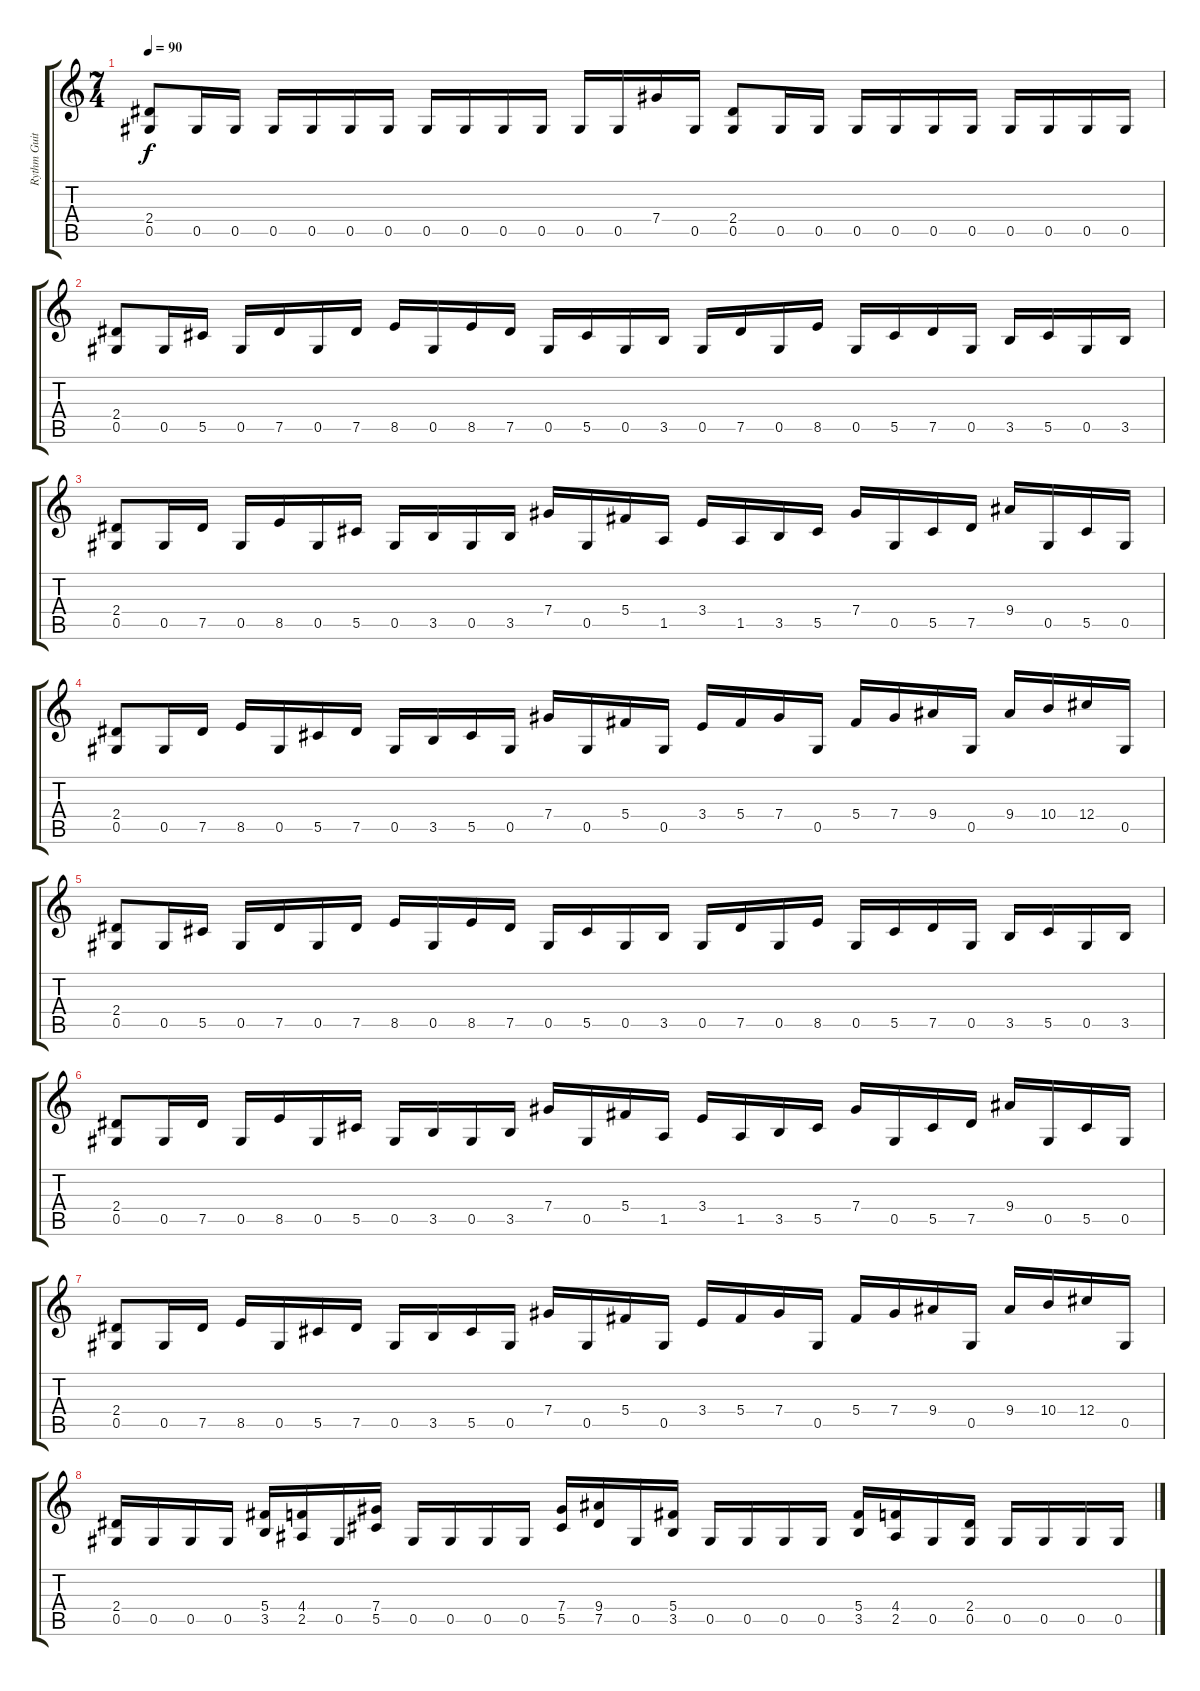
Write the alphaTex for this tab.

\track ("Rythm Guitar" "Rythm Guit") {instrument distortionguitar}
\staff {score tabs}
\tuning (Eb4 Bb3 Gb3 Db3 Ab2 Eb2) {hide}
\ts (7 4)
\tempo 90
\clef g2
\ks c
(2.4 0.5).8{dy f} 0.5.16 0.5.16 0.5.16 0.5.16 0.5.16 0.5.16 0.5.16 0.5.16 0.5.16 0.5.16 0.5.16 0.5.16 7.4.16 0.5.16 (2.4 0.5).8 0.5.16 0.5.16 0.5.16 0.5.16 0.5.16 0.5.16 0.5.16 0.5.16 0.5.16 0.5.16 |
(2.4 0.5).8 0.5.16 5.5.16 0.5.16 7.5.16 0.5.16 7.5.16 8.5.16 0.5.16 8.5.16 7.5.16 0.5.16 5.5.16 0.5.16 3.5.16 0.5.16 7.5.16 0.5.16 8.5.16 0.5.16 5.5.16 7.5.16 0.5.16 3.5.16 5.5.16 0.5.16 3.5.16 |
(2.4 0.5).8 0.5.16 7.5.16 0.5.16 8.5.16 0.5.16 5.5.16 0.5.16 3.5.16 0.5.16 3.5.16 7.4.16 0.5.16 5.4.16 1.5.16 3.4.16 1.5.16 3.5.16 5.5.16 7.4.16 0.5.16 5.5.16 7.5.16 9.4.16 0.5.16 5.5.16 0.5.16 |
(2.4 0.5).8 0.5.16 7.5.16 8.5.16 0.5.16 5.5.16 7.5.16 0.5.16 3.5.16 5.5.16 0.5.16 7.4.16 0.5.16 5.4.16 0.5.16 3.4.16 5.4.16 7.4.16 0.5.16 5.4.16 7.4.16 9.4.16 0.5.16 9.4.16 10.4.16 12.4.16 0.5.16 |
(2.4 0.5).8 0.5.16 5.5.16 0.5.16 7.5.16 0.5.16 7.5.16 8.5.16 0.5.16 8.5.16 7.5.16 0.5.16 5.5.16 0.5.16 3.5.16 0.5.16 7.5.16 0.5.16 8.5.16 0.5.16 5.5.16 7.5.16 0.5.16 3.5.16 5.5.16 0.5.16 3.5.16 |
(2.4 0.5).8 0.5.16 7.5.16 0.5.16 8.5.16 0.5.16 5.5.16 0.5.16 3.5.16 0.5.16 3.5.16 7.4.16 0.5.16 5.4.16 1.5.16 3.4.16 1.5.16 3.5.16 5.5.16 7.4.16 0.5.16 5.5.16 7.5.16 9.4.16 0.5.16 5.5.16 0.5.16 |
(2.4 0.5).8 0.5.16 7.5.16 8.5.16 0.5.16 5.5.16 7.5.16 0.5.16 3.5.16 5.5.16 0.5.16 7.4.16 0.5.16 5.4.16 0.5.16 3.4.16 5.4.16 7.4.16 0.5.16 5.4.16 7.4.16 9.4.16 0.5.16 9.4.16 10.4.16 12.4.16 0.5.16 |
(2.4 0.5).16 0.5.16 0.5.16 0.5.16 (5.4 3.5).16 (4.4 2.5).16 0.5.16 (7.4 5.5).16 0.5.16 0.5.16 0.5.16 0.5.16 (7.4 5.5).16 (9.4 7.5).16 0.5.16 (5.4 3.5).16 0.5.16 0.5.16 0.5.16 0.5.16 (5.4 3.5).16 (4.4 2.5).16 0.5.16 (2.4 0.5).16 0.5.16 0.5.16 0.5.16 0.5.16
